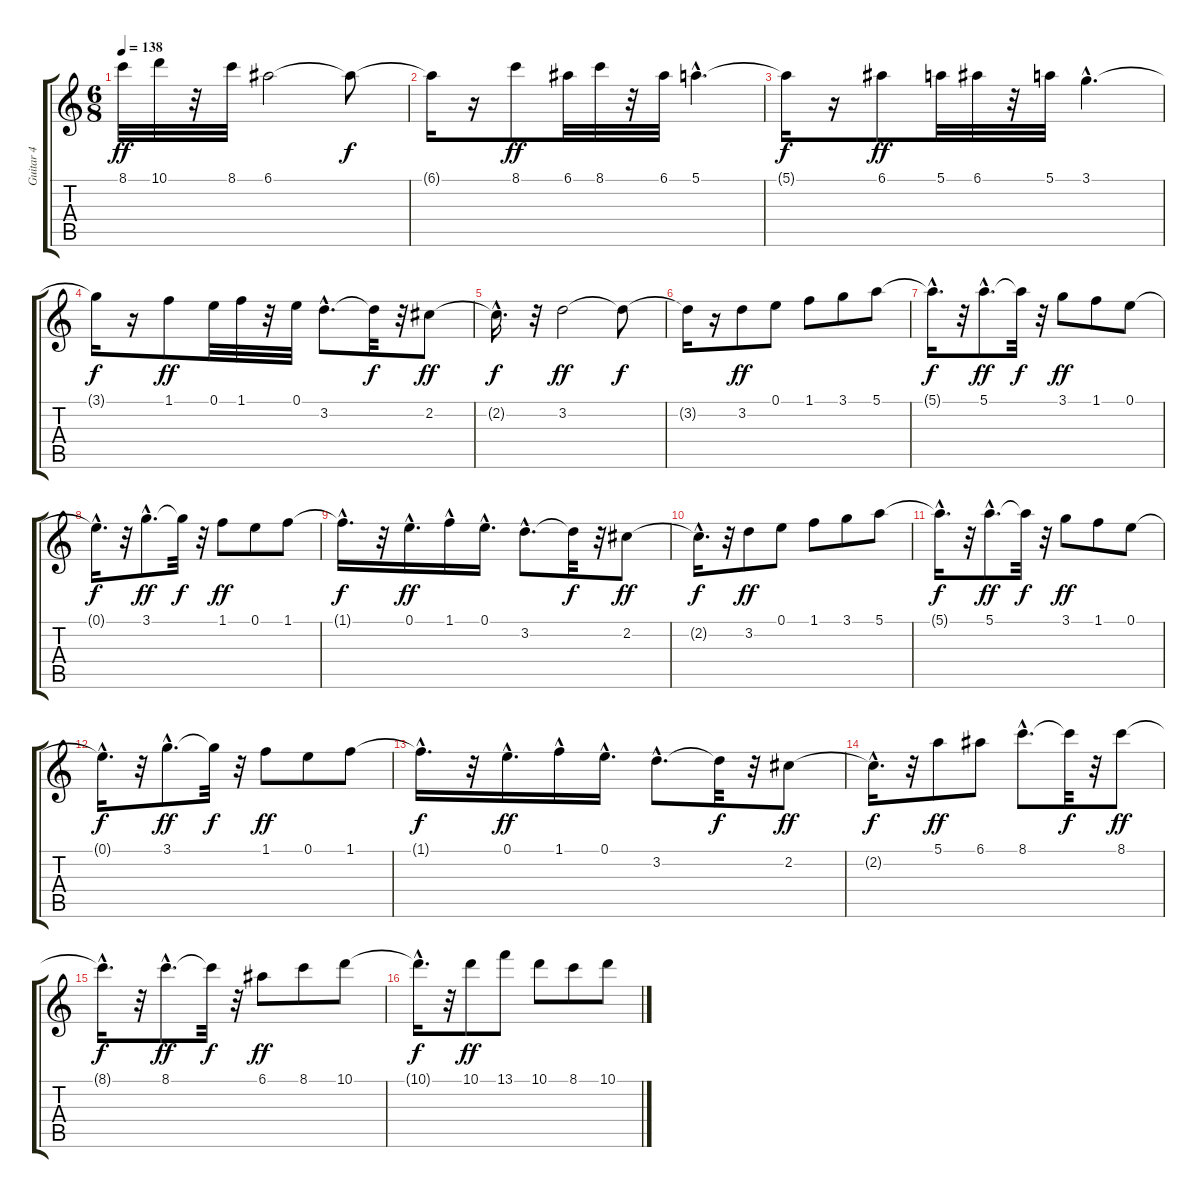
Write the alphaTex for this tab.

\track ("Guitar 4" "Guitar 4") {instrument distortionguitar}
\staff {score tabs}
\tuning (E4 B3 G3 D3 A2 E2) {hide}
\ts (6 8)
\tempo 138
\clef g2
\ks c
8.1.32{dy ff} 10.1.32 r.32 8.1.32 6.1.2 6.1{t}.8{dy f} |
6.1{t}.16 r.16 8.1.8{dy ff} 6.1.32 8.1.32 r.32 6.1.32 5.1{hac}.4{d} |
5.1{t}.16{dy f} r.16 6.1.8{dy ff} 5.1.32 6.1.32 r.32 5.1.32 3.1{hac}.4{d} |
3.1{t}.16{dy f} r.16 1.1.8{dy ff} 0.1.32 1.1.32 r.32 0.1.32 3.2{hac}.8{d} 3.2{t}.32{dy f} r.32 2.2.8{dy ff} |
2.2{hac t}.16{d dy f} r.32 3.2.2{dy ff} 3.2{t}.8{dy f} |
3.2{t}.16 r.16 3.2.8{dy ff volume 6} 0.1.8 1.1.8 3.1.8{volume 6} 5.1.8 |
5.1{hac t}.16{d dy f} r.32 5.1{hac}.8{d dy ff volume 6} 5.1{t}.32{dy f} r.32 3.1.8{dy ff volume 6} 1.1.8{volume 6} 0.1.8 |
0.1{hac t}.16{d dy f} r.32 3.1{hac}.8{d dy ff volume 6} 3.1{t}.32{dy f} r.32 1.1.8{dy ff volume 6} 0.1.8{volume 5} 1.1.8 |
1.1{hac t}.16{d dy f} r.32 0.1{hac}.16{d dy ff volume 5} 1.1{hac}.16 0.1{hac}.16{d} 3.2{hac}.8{d volume 5} 3.2{t}.32{dy f} r.32 2.2.8{dy ff volume 5} |
2.2{hac t}.16{d dy f} r.32 3.2.8{dy ff volume 5} 0.1.8 1.1.8{volume 5} 3.1.8{volume 5} 5.1.8 |
5.1{hac t}.16{d dy f} r.32 5.1{hac}.8{d dy ff volume 4} 5.1{t}.32{dy f} r.32 3.1.8{dy ff volume 4} 1.1.8{volume 4} 0.1.8 |
0.1{hac t}.16{d dy f} r.32 3.1{hac}.8{d dy ff volume 4} 3.1{t}.32{dy f} r.32 1.1.8{dy ff volume 4} 0.1.8{volume 4} 1.1.8 |
1.1{hac t}.16{d dy f} r.32 0.1{hac}.16{d dy ff volume 4} 1.1{hac}.16 0.1{hac}.16{d} 3.2{hac}.8{d volume 4} 3.2{t}.32{dy f} r.32 2.2.8{dy ff volume 4} |
2.2{hac t}.16{d dy f} r.32 5.1.8{dy ff volume 3} 6.1.8 8.1{hac}.8{d volume 3} 8.1{t}.32{dy f} r.32 8.1.8{dy ff volume 3} |
8.1{hac t}.16{d dy f} r.32 8.1{hac}.8{d dy ff volume 3} 8.1{t}.32{dy f} r.32 6.1.8{dy ff volume 3} 8.1.8{volume 3} 10.1.8 |
10.1{hac t}.16{d dy f} r.32 10.1.8{dy ff volume 2} 13.1.8 10.1.8{volume 2} 8.1.8{volume 2} 10.1.8
